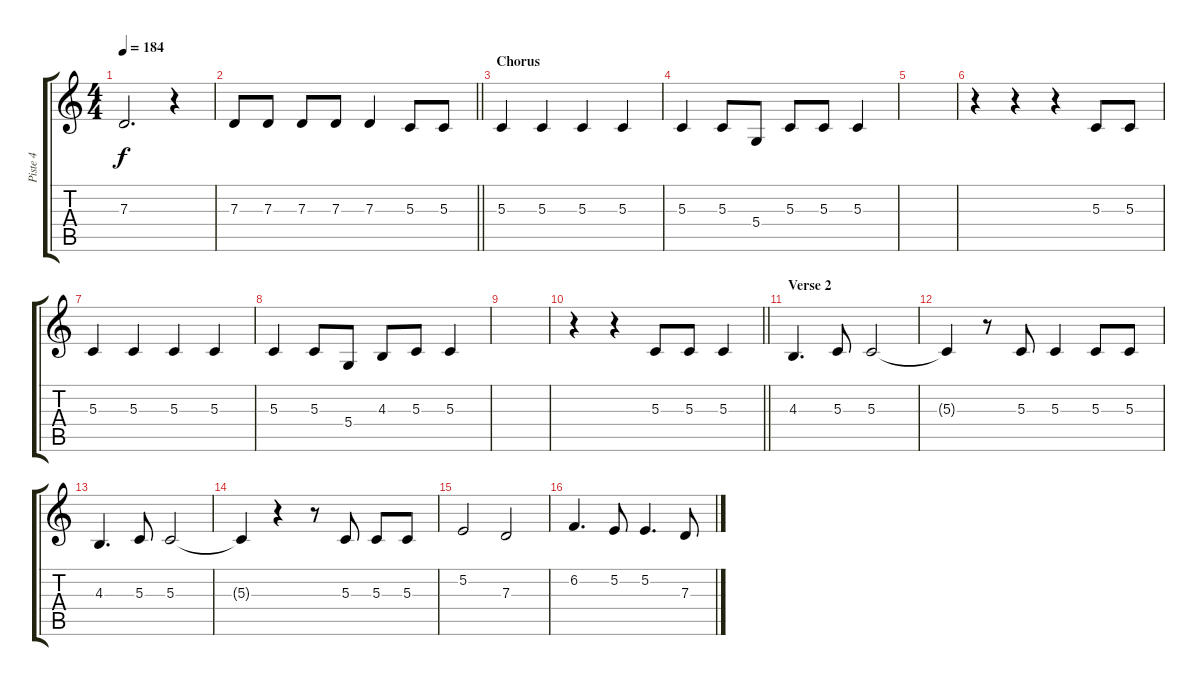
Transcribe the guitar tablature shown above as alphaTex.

\track ("Piste 4" "Piste 4") {instrument altosax}
\staff {score tabs}
\tuning (E4 B3 G3 D3 A2 E2) {hide}
\ts (4 4)
\tempo 184
\clef g2
\ks c
7.3.2{d dy f} r.4 |
\barLineRight lightlight
7.3.8 7.3.8 7.3.8 7.3.8 7.3.4 5.3.8 5.3.8 |
\section ("" "Chorus")
5.3.4 5.3.4 5.3.4 5.3.4 |
5.3.4 5.3.8 5.4.8 5.3.8 5.3.8 5.3.4 |
|
r.4 r.4 r.4 5.3.8 5.3.8 |
5.3.4 5.3.4 5.3.4 5.3.4 |
5.3.4 5.3.8 5.4.8 4.3.8 5.3.8 5.3.4 |
|
\barLineRight lightlight
r.4 r.4 5.3.8 5.3.8 5.3.4 |
\section ("" "Verse 2")
4.3.4{d} 5.3.8 5.3.2 |
5.3{t}.4 r.8 5.3.8 5.3.4 5.3.8 5.3.8 |
4.3.4{d} 5.3.8 5.3.2 |
5.3{t}.4 r.4 r.8 5.3.8 5.3.8 5.3.8 |
5.2.2 7.3.2 |
6.2.4{d} 5.2.8 5.2.4{d} 7.3.8
